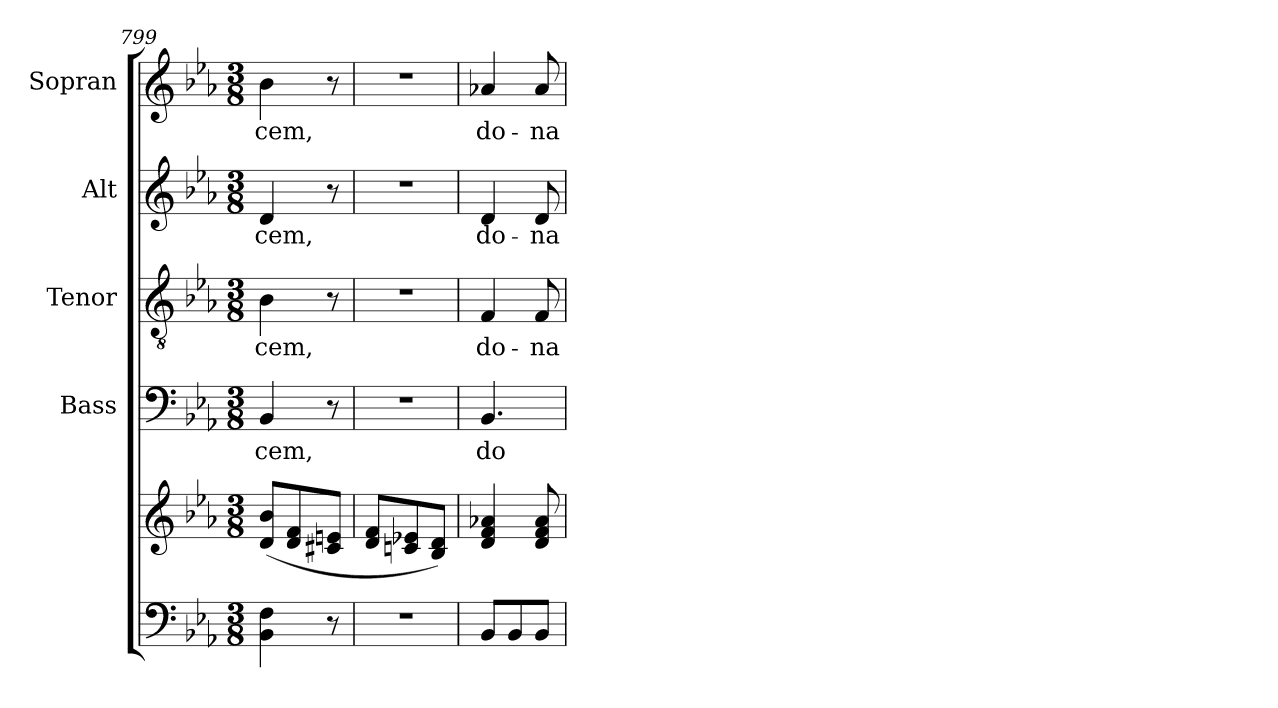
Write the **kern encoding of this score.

**kern	**kern	**kern	**text	**kern	**text	**kern	**text	**kern	**text
*part5	*part5	*part4	*part4	*part3	*part3	*part2	*part2	*part1	*part1
*staff6	*staff5	*staff4	*staff4	*staff3	*staff3	*staff2	*staff2	*staff1	*staff1
*	*	*I"Bass	*	*I"Tenor	*	*I"Alt	*	*I"Sopran	*
*	*	*I'B.	*	*I'T.	*	*I'A.	*	*I'S.	*
*clefF4	*clefG2	*clefF4	*	*clefGv2	*	*clefG2	*	*clefG2	*
*k[b-e-a-]	*k[b-e-a-]	*k[b-e-a-]	*	*k[b-e-a-]	*	*k[b-e-a-]	*	*k[b-e-a-]	*
*E-:	*E-:	*E-:	*	*E-:	*	*E-:	*	*E-:	*
*M3/8	*M3/8	*M3/8	*	*M3/8	*	*M3/8	*	*M3/8	*
=799	=799	=799	=799	=799	=799	=799	=799	=799	=799
!	!	!	!LO:LY:b	!	!LO:LY:b	!	!LO:LY:b	!	!LO:LY:b
4BB-\ 4F\	(>8d/ 8b-/L	4BB-/	-cem,	4B-\	-cem,	4d/	-cem,	4b-\	-cem,
.	8d/ 8f/	.	.	.	.	.	.	.	.
8r	8c#X/ 8en/J	8r	.	8r	.	8r	.	8r	.
=800	=800	=800	=800	=800	=800	=800	=800	=800	=800
4.r	8d/ 8f/L	4.r	.	4.r	.	4.r	.	4.r	.
.	8cn/ 8e-X/	.	.	.	.	.	.	.	.
.	8B-/ 8d/J)	.	.	.	.	.	.	.	.
=801	=801	=801	=801	=801	=801	=801	=801	=801	=801
!	!	!	!LO:LY:b	!	!LO:LY:b	!	!LO:LY:b	!	!LO:LY:b
8BB-/L	4d/ 4f/ 4a-X/	4.BB-/	do-	4F/	do-	4d/	do-	4a-X/	do-
8BB-/	.	.	.	.	.	.	.	.	.
!	!	!	!	!	!LO:LY:b	!	!LO:LY:b	!	!LO:LY:b
8BB-/J	8d/ 8f/ 8a-/	.	.	8F/	-na	8d/	-na	8a-/	-na
=	=	=	=	=	=	=	=	=	=
*-	*-	*-	*-	*-	*-	*-	*-	*-	*-
